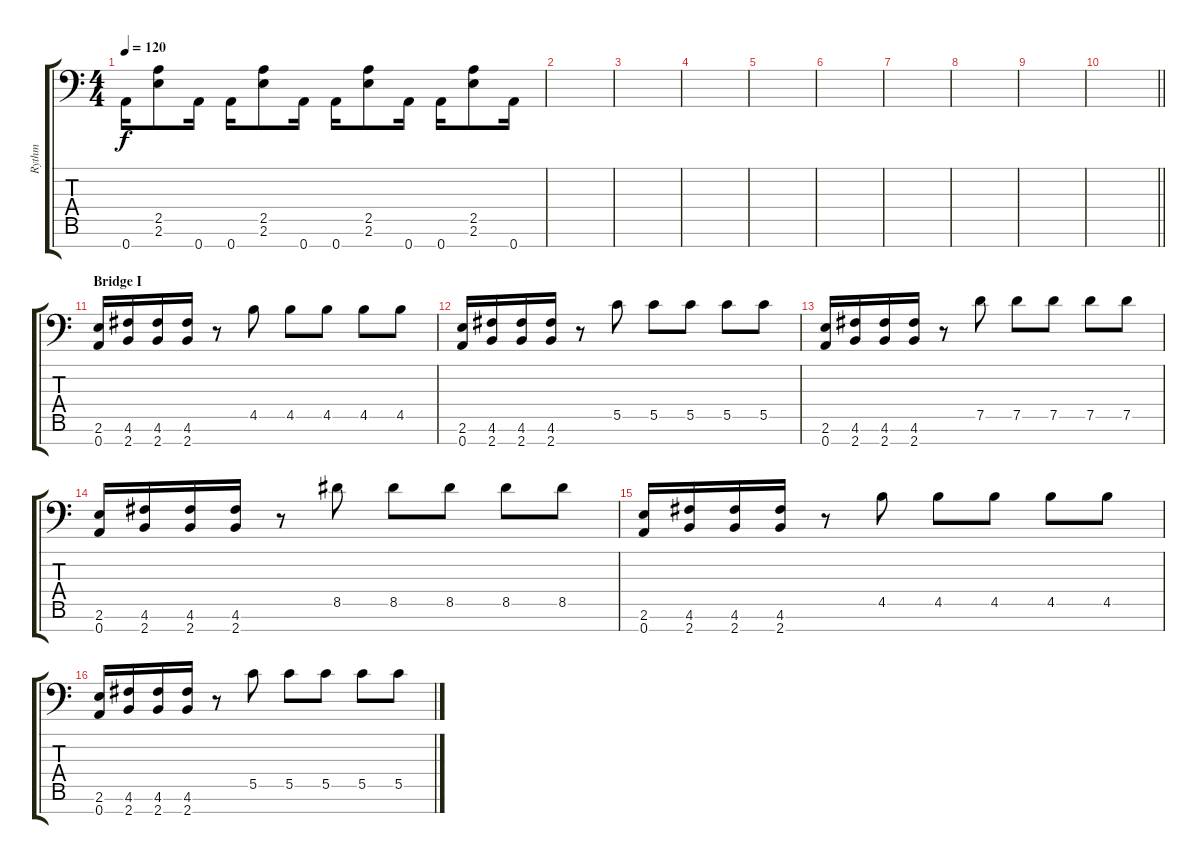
\track ("Rythm" "Rythm") {instrument distortionguitar}
\staff {score tabs}
\tuning (D4 A3 F3 C3 G2 D2 A1) {hide}
\ts (4 4)
\tempo 120
\clef f4
\ks c
0.7.16{dy f} (2.5 2.6).8 0.7.16 0.7.16 (2.5 2.6).8 0.7.16 0.7.16 (2.5 2.6).8 0.7.16 0.7.16 (2.5 2.6).8 0.7.16 |
|
|
|
|
|
|
|
|
\barLineRight lightlight
|
\section ("" "Bridge I")
(2.6 0.7).16 (4.6 2.7).16 (4.6 2.7).16 (4.6 2.7).16 r.8 4.5.8 4.5.8 4.5.8 4.5.8 4.5.8 |
(2.6 0.7).16 (4.6 2.7).16 (4.6 2.7).16 (4.6 2.7).16 r.8 5.5.8 5.5.8 5.5.8 5.5.8 5.5.8 |
(2.6 0.7).16 (4.6 2.7).16 (4.6 2.7).16 (4.6 2.7).16 r.8 7.5.8 7.5.8 7.5.8 7.5.8 7.5.8 |
(2.6 0.7).16 (4.6 2.7).16 (4.6 2.7).16 (4.6 2.7).16 r.8 8.5.8 8.5.8 8.5.8 8.5.8 8.5.8 |
(2.6 0.7).16 (4.6 2.7).16 (4.6 2.7).16 (4.6 2.7).16 r.8 4.5.8 4.5.8 4.5.8 4.5.8 4.5.8 |
(2.6 0.7).16 (4.6 2.7).16 (4.6 2.7).16 (4.6 2.7).16 r.8 5.5.8 5.5.8 5.5.8 5.5.8 5.5.8
